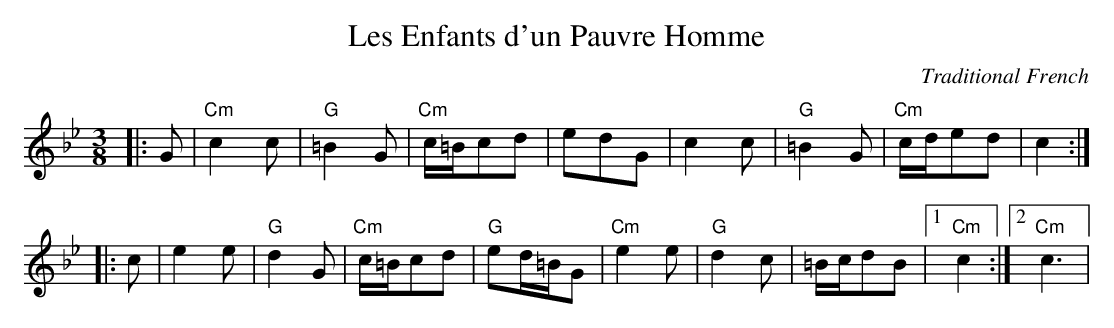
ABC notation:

X:1
T:Les Enfants d'un Pauvre Homme
C:Traditional French
L:1/8
M:3/8
K:G minor
|:G | "Cm" c2c | "G" =B2G | "Cm" c/2=B/2cd | edG |c2c | "G" =B2G | "Cm" c/2d/2ed | c2 :|!
|: c | e2e | "G" d2G  | "Cm" c/2=B/2cd | "G" ed/2=B/2G |"Cm" e2e | "G" d2c | =B/2c/2dB |1 "Cm" c2 :|2 "Cm" c3 |
